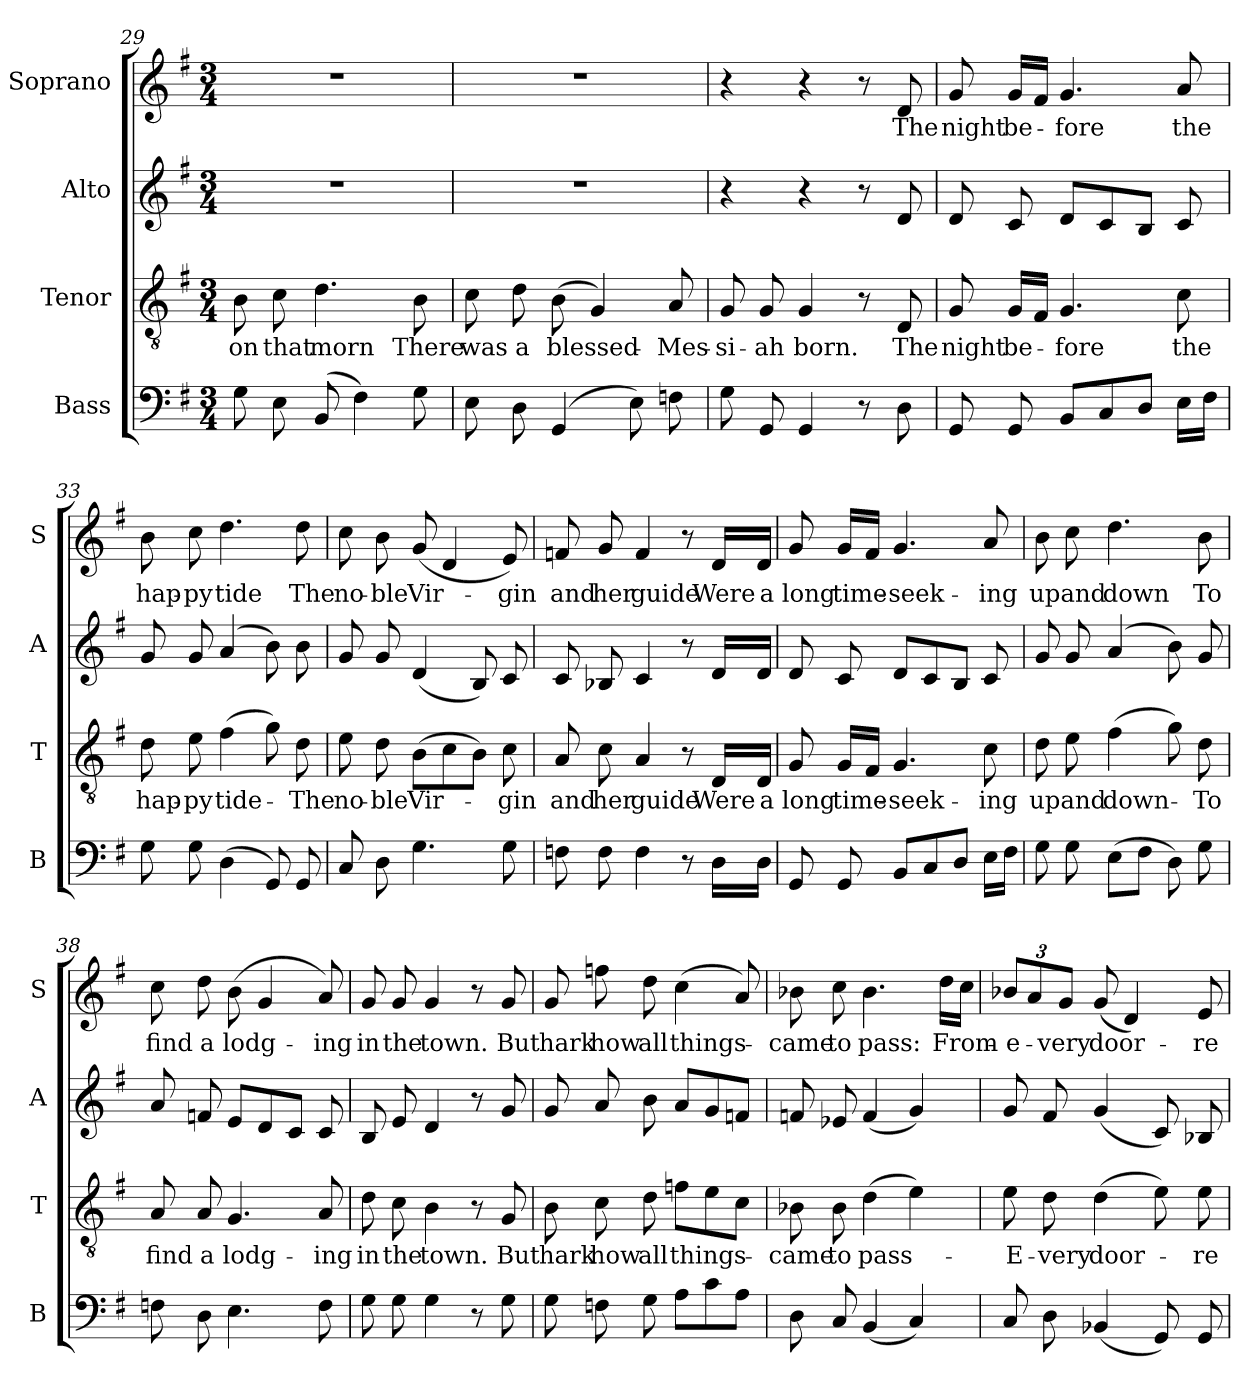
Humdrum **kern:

**kern	**kern	**text	**kern	**kern	**text
*part4	*part3	*part3	*part2	*part1	*part1
*staff4	*staff3	*staff3	*staff2	*staff1	*staff1
*I"Bass	*I"Tenor	*	*I"Alto	*I"Soprano	*
*I'B	*I'T	*	*I'A	*I'S	*
!!LO:LB:g=z
*clefF4	*clefGv2	*	*clefG2	*clefG2	*
*k[f#]	*k[f#]	*	*k[f#]	*k[f#]	*
*G:	*G:	*	*G:	*G:	*
*M3/4	*M3/4	*	*M3/4	*M3/4	*
=29	=29	=29	=29	=29	=29
!	!	!LO:LY:b	!	!	!
8G\	8B\	-on	2.r	2.r	.
!	!	!LO:LY:b	!	!	!
8E\	8c\	that	.	.	.
!	!	!LO:LY:b	!	!	!
(8BB/	4.d\	morn	.	.	.
4F#\)	.	.	.	.	.
!	!	!LO:LY:b	!	!	!
8G\	8B\	There	.	.	.
=30	=30	=30	=30	=30	=30
!	!	!LO:LY:b	!	!	!
8E\	8c\	was	2.r	2.r	.
!	!	!LO:LY:b	!	!	!
8D\	8d\	a	.	.	.
!	!	!LO:LY:b	!	!	!
(4GG/	(>8B\	blessed-	.	.	.
.	4G/)	.	.	.	.
8E\)	.	.	.	.	.
!	!	!LO:LY:b	!	!	!
8Fn\	8A/	-Mes-	.	.	.
=31	=31	=31	=31	=31	=31
!	!	!LO:LY:b	!	!	!
8G\	8G/	-si-	4r	4r	.
!	!	!LO:LY:b	!	!	!
8GG/	8G/	-ah	.	.	.
!	!	!LO:LY:b	!	!	!
4GG/	4G/	born.	4r	4r	.
8r	8r	.	8r	8r	.
!	!	!LO:LY:b	!	!	!LO:LY:b
8D\	8D/	The	8d/	8d/	The
=32	=32	=32	=32	=32	=32
!	!	!LO:LY:b	!	!	!LO:LY:b
8GG/	8G/	night	8d/	8g/	night
!	!	!LO:LY:b	!	!	!LO:LY:b
8GG/	16G/LL	be-	8c/	16g/LL	be-
.	16F#/JJ	.	.	16f#/JJ	.
!	!	!LO:LY:b	!	!	!LO:LY:b
8BB/L	4.G/	-fore	8d/L	4.g/	-fore
8C/	.	.	8c/	.	.
8D/J	.	.	8B/J	.	.
!	!	!LO:LY:b	!	!	!LO:LY:b
16E\LL	8c\	the	8c/	8a/	the
16F#\JJ	.	.	.	.	.
!!LO:PB:g=z
=33	=33	=33	=33	=33	=33
!	!	!LO:LY:b	!	!	!LO:LY:b
8G\	8d\	hap-	8g/	8b\	hap-
!	!	!LO:LY:b	!	!	!LO:LY:b
8G\	8e\	-py	8g/	8cc\	-py
!	!	!LO:LY:b	!	!	!LO:LY:b
(>4D\	(>4f#\	tide-	(4a/	4.dd\	tide
8GG/)	8g\)	.	8b\)	.	.
!	!	!LO:LY:b	!	!	!LO:LY:b
8GG/	8d\	-The	8b\	8dd\	The
=34	=34	=34	=34	=34	=34
!	!	!LO:LY:b	!	!	!LO:LY:b
8C/	8e\	no-	8g/	8cc\	no-
!	!	!LO:LY:b	!	!	!LO:LY:b
8D\	8d\	-ble	8g/	8b\	-ble
!	!	!LO:LY:b	!	!	!LO:LY:b
4.G\	(>8B\L	Vir-	(<4d/	(<8g/	Vir-
.	8c\	.	.	4d/	.
.	8B\J)	.	8B/)	.	.
!	!	!LO:LY:b	!	!	!LO:LY:b
8G\	8c\	-gin	8c/	8e/)	-gin
=35	=35	=35	=35	=35	=35
!	!	!LO:LY:b	!	!	!LO:LY:b
8Fn\	8A/	and	8c/	8fn/	and
!	!	!LO:LY:b	!	!	!LO:LY:b
8F\	8c\	her	8B-X/	8g/	her
!	!	!LO:LY:b	!	!	!LO:LY:b
4F\	4A/	guide	4c/	4f/	guide
8r	8r	.	8r	8r	.
!	!	!LO:LY:b	!	!	!LO:LY:b
16D\LL	16D/LL	Were	16d/LL	16d/LL	Were
!	!	!LO:LY:b	!	!	!LO:LY:b
16D\JJ	16D/JJ	a	16d/JJ	16d/JJ	a
=36	=36	=36	=36	=36	=36
!	!	!LO:LY:b	!	!	!LO:LY:b
8GG/	8G/	long	8d/	8g/	long
!	!	!LO:LY:b	!	!	!LO:LY:b
8GG/	16G/LL	time-	8c/	16g/LL	time-
.	16F#/JJ	.	.	16f#/JJ	.
!	!	!LO:LY:b	!	!	!LO:LY:b
8BB/L	4.G/	-seek-	8d/L	4.g/	-seek-
8C/	.	.	8c/	.	.
8D/J	.	.	8B/J	.	.
!	!	!LO:LY:b	!	!	!LO:LY:b
16E\LL	8c\	-ing	8c/	8a/	-ing
16F#\JJ	.	.	.	.	.
!!LO:LB:g=z
=37	=37	=37	=37	=37	=37
!	!	!LO:LY:b	!	!	!LO:LY:b
8G\	8d\	up	8g/	8b\	up
!	!	!LO:LY:b	!	!	!LO:LY:b
8G\	8e\	and	8g/	8cc\	and
!	!	!LO:LY:b	!	!	!LO:LY:b
(>8E\L	(>4f#\	down-	(4a/	4.dd\	down
8F#\J	.	.	.	.	.
8D\)	8g\)	.	8b\)	.	.
!	!	!LO:LY:b	!	!	!LO:LY:b
8G\	8d\	-To	8g/	8b\	To
=38	=38	=38	=38	=38	=38
!	!	!LO:LY:b	!	!	!LO:LY:b
8Fn\	8A/	find	8a/	8cc\	find
!	!	!LO:LY:b	!	!	!LO:LY:b
8D\	8A/	a	8fn/	8dd\	a
!	!	!LO:LY:b	!	!	!LO:LY:b
4.E\	4.G/	lodg-	8e/L	(>8b\	lodg-
.	.	.	8d/	4g/	.
.	.	.	8c/J	.	.
!	!	!LO:LY:b	!	!	!LO:LY:b
8F\	8A/	-ing	8c/	8a/)	-ing
=39	=39	=39	=39	=39	=39
!	!	!LO:LY:b	!	!	!LO:LY:b
8G\	8d\	in	8B/	8g/	in
!	!	!LO:LY:b	!	!	!LO:LY:b
8G\	8c\	the	8e/	8g/	the
!	!	!LO:LY:b	!	!	!LO:LY:b
4G\	4B\	town.	4d/	4g/	town.
8r	8r	.	8r	8r	.
!	!	!LO:LY:b	!	!	!LO:LY:b
8G\	8G/	But	8g/	8g/	But
=40	=40	=40	=40	=40	=40
!	!	!LO:LY:b	!	!	!LO:LY:b
8G\	8B\	hark	8g/	8g/	hark
!	!	!LO:LY:b	!	!	!LO:LY:b
8Fn\	8c\	how	8a/	8ffn\	how
!	!	!LO:LY:b	!	!	!LO:LY:b
8G\	8d\	all	8b\	8dd\	all
!	!	!LO:LY:b	!	!	!LO:LY:b
8A\L	8fn\L	things-	8a/L	(>4cc\	things-
8c\	8e\	.	8g/	.	.
8A\J	8c\J	.	8fn/J	8a/)	.
!!LO:PB:g=z
=41	=41	=41	=41	=41	=41
!	!	!LO:LY:b	!	!	!LO:LY:b
8D\	8B-X\	-came	8fn/	8b-X\	-came
!	!	!LO:LY:b	!	!	!LO:LY:b
8C/	8B-\	to	8e-X/	8cc\	to
!	!	!LO:LY:b	!	!	!LO:LY:b
(<4BB/	(>4d\	pass-	(<4f/	4.b-\	pass:
4C/)	4e\)	.	4g/)	.	.
!	!	!	!	!	!LO:LY:b
.	.	.	.	16dd\LL	From-
.	.	.	.	16cc\JJ	.
=42	=42	=42	=42	=42	=42
!	!	!LO:LY:b	!	!	!LO:LY:b
8C/	8e\	-E-	8g/	12b-X/L	-e-
.	.	.	.	12a/	.
!	!	!LO:LY:b	!	!	!
8D\	8d\	-very	8f#/	.	.
!	!	!	!	!	!LO:LY:b
.	.	.	.	12g/J	-very
!	!	!LO:LY:b	!	!	!LO:LY:b
(<4BB-X/	(>4d\	door-	(<4g/	(<8g/	door-
.	.	.	.	4d/)	.
8GG/)	8e\)	.	8c/)	.	.
!	!	!LO:LY:b	!	!	!LO:LY:b
8GG/	8e\	-re-	8B-X/	8e/	-re-
=	=	=	=	=	=
*-	*-	*-	*-	*-	*-
